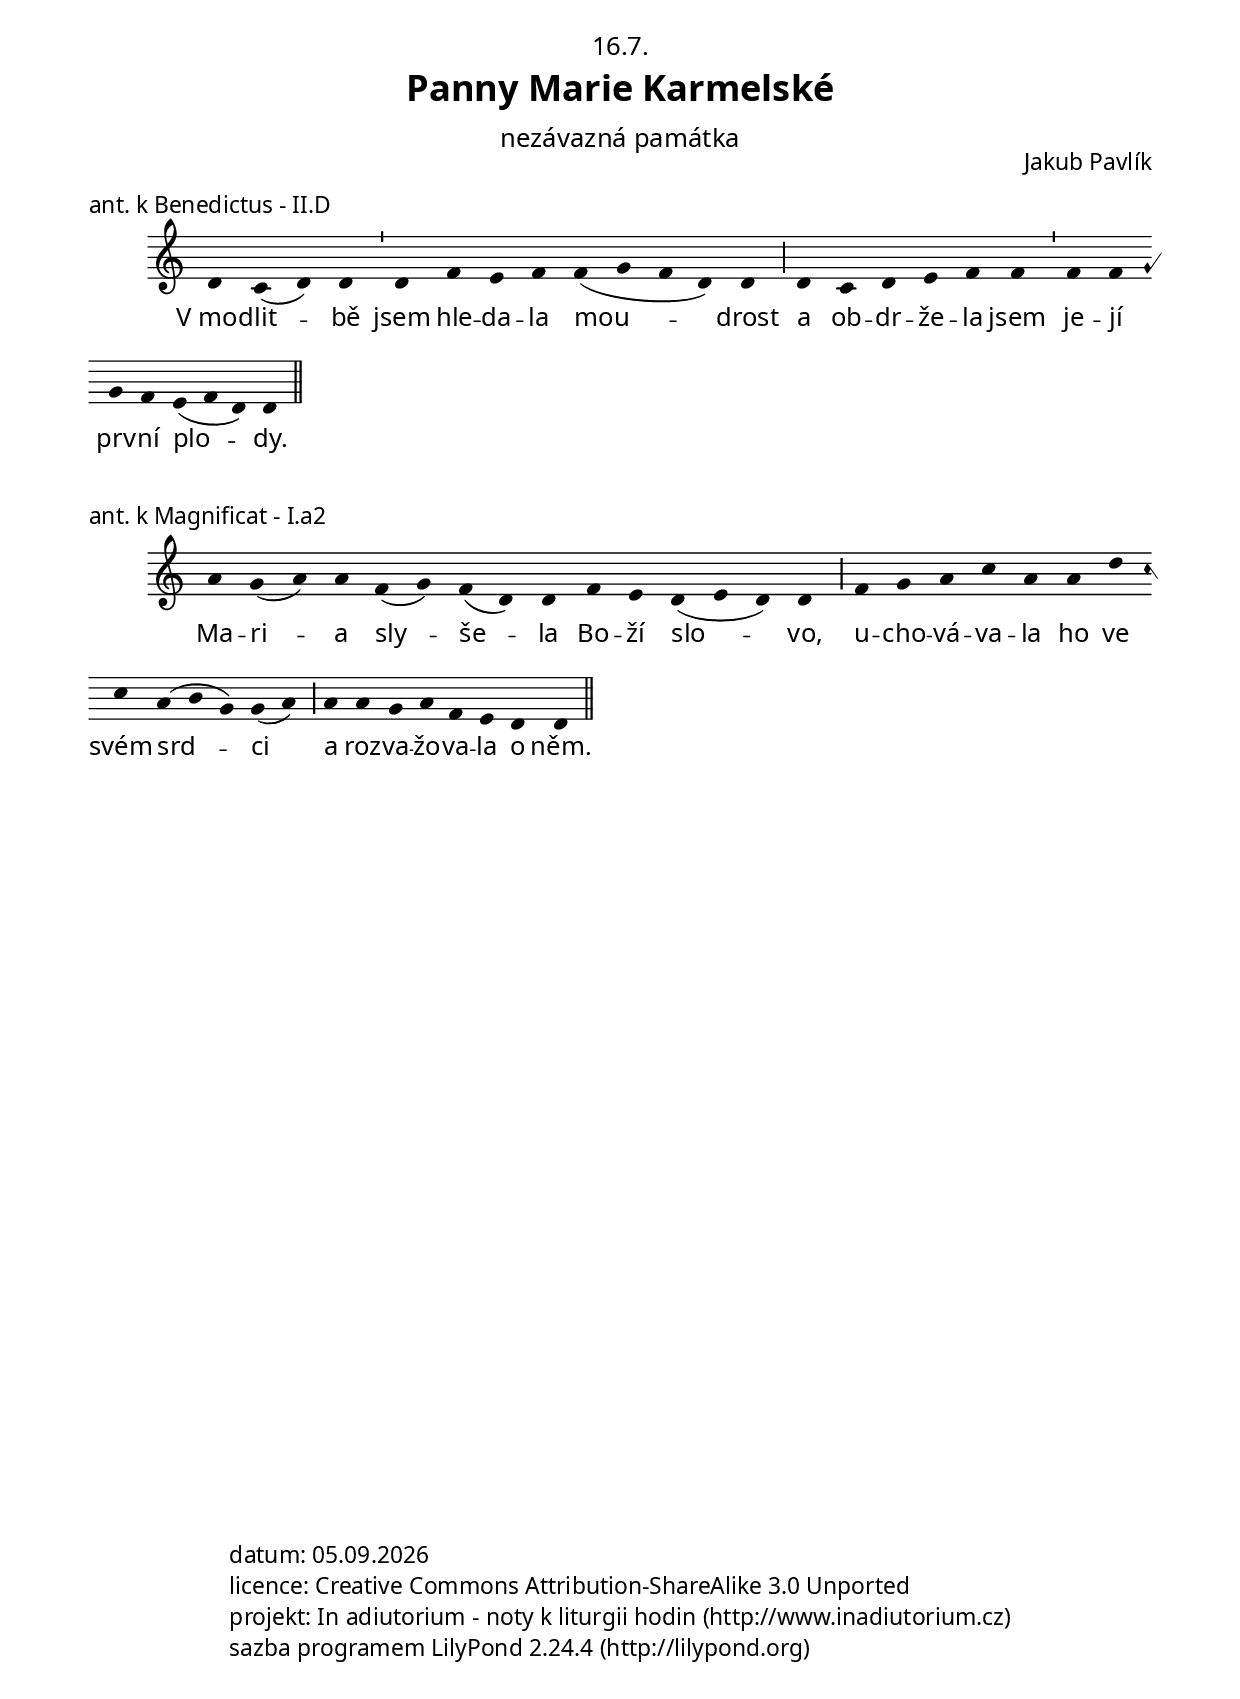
\version "2.17.17"

\include "../spolecne.ly"

\header {
  title = \markup\titleSvatek
            "Panny Marie Karmelské"
            "nezávazná památka"
            16.7.
  composer = "Jakub Pavlík"
}

\score {
  \relative c' {
    \choralniRezim
    d4 c( d) d \barMin d f e f f( g f d) d \barMaior
    d c d e f f \barMin f f g f e( f d) d \barFinalis
  }
  \addlyrics {
    V_mod -- lit -- bě jsem hle -- da -- la mou -- drost
    a ob -- dr -- že -- la jsem je -- jí prv -- ní plo -- dy.
  }
  \header {
    quid = "ant. k Benedictus"
    modus = "II"
    differentia = "D"
    psalmus = ""
    placet = "extra mdlá"
    id = ""
    piece = \markup {\sestavTitulekBezZalmu}
  }
}

\score {
  \relative c'' {
    \choralniRezim
    a4 g( a) a f( g) f( d) d f e d( e d) d \barMaior
    f g a c a a d c a( b g) g( a) \barMaior
    a a g a f e d d \barFinalis
  }
  \addlyrics {
    Ma -- ri -- a sly -- še -- la Bo -- ží slo -- vo,
    u -- cho -- vá -- va -- la ho ve svém srd -- ci
    a roz -- va -- žo -- va -- la o něm.
  }
  \header {
    quid = "ant. k Magnificat"
    modus = "I"
    differentia = "a2"
    psalmus = ""
    id = ""
    piece = \markup {\sestavTitulekBezZalmu}
  }
}